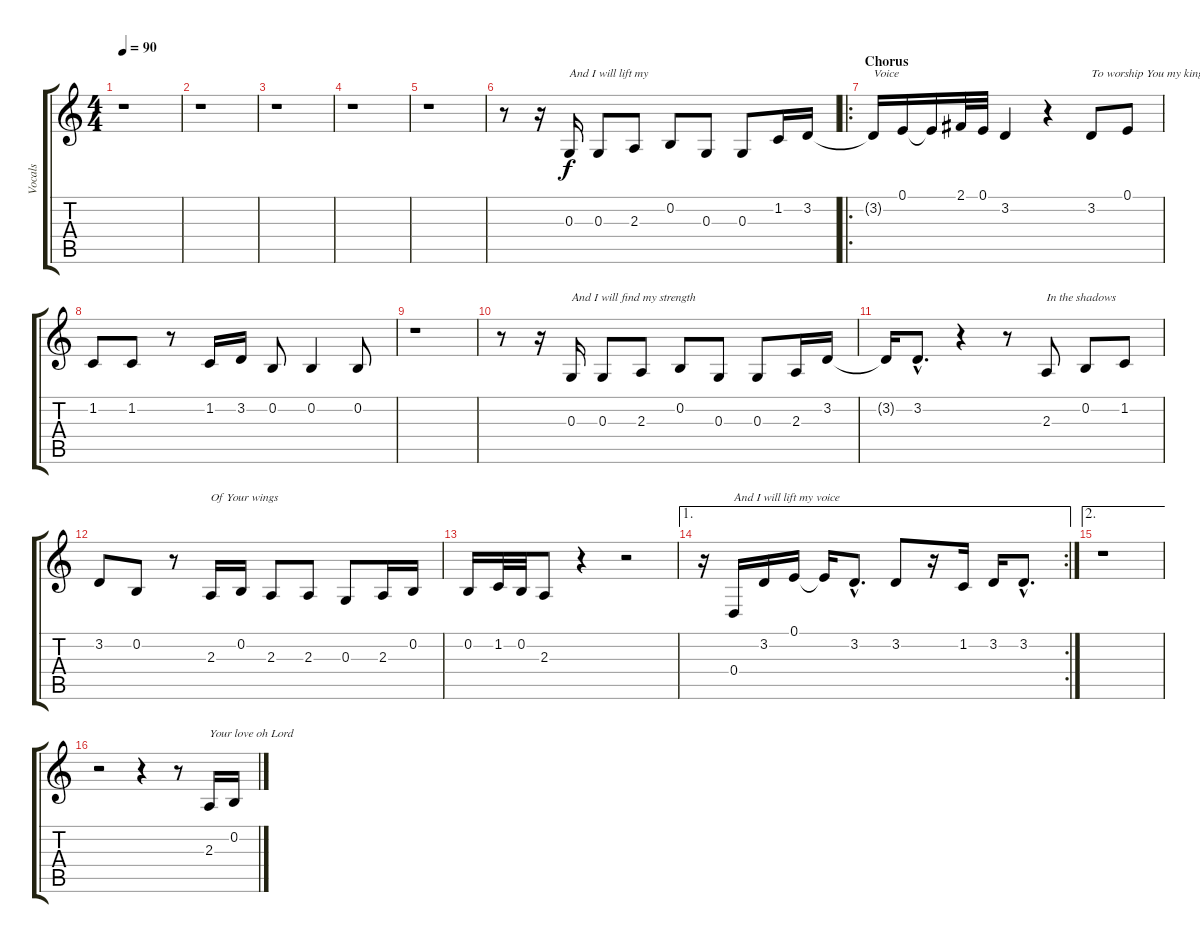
\track ("Vocals" "Vocals") {instrument cello}
\staff {score tabs}
\tuning (E4 B3 G3 D3 A2 E2) {hide}
\ts (4 4)
\tempo 90
\clef g2
\ks c
r.1{dy f} |
r.1 |
r.1 |
r.1 |
r.1 |
r.8 r.16 0.3.16{txt "And I will lift my "} 0.3.8 2.3.8 0.2.8 0.3.8 0.3.8 1.2.16 3.2.16 |
\ro
\section ("" "Chorus")
3.2{t}.16{txt "Voice"} 0.1.16 0.1{t}.16 2.1.32 0.1.32 3.2.4 r.4 3.2.8{txt "To worship You my king"} 0.1.8 |
1.2.8 1.2.8 r.8 1.2.16 3.2.16 0.2.8 0.2.4 0.2.8 |
r.1 |
r.8 r.16 0.3.16{txt "And I will find my strength"} 0.3.8 2.3.8 0.2.8 0.3.8 0.3.8 2.3.16 3.2.16 |
3.2{t}.16 3.2{hac}.8{d} r.4 r.8 2.3.8{txt "In the shadows"} 0.2.8 1.2.8 |
3.2.8 0.2.8 r.8 2.3.16{txt "Of Your wings"} 0.2.16 2.3.8 2.3.8 0.3.8 2.3.16 0.2.16 |
0.2.16 1.2.32 0.2.32 2.3.8 r.4 r.2 |
\ae 1
\rc 2
r.16 0.4.16{txt "And I will lift my voice"} 3.2.16 0.1.16 0.1{t}.16 3.2{hac}.8{d} 3.2.8 r.16 1.2.16 3.2.16 3.2{hac}.8{d} |
\ae 2
r.1 |
r.2 r.4 r.8 2.3.16{txt "Your love oh Lord"} 0.2.16
